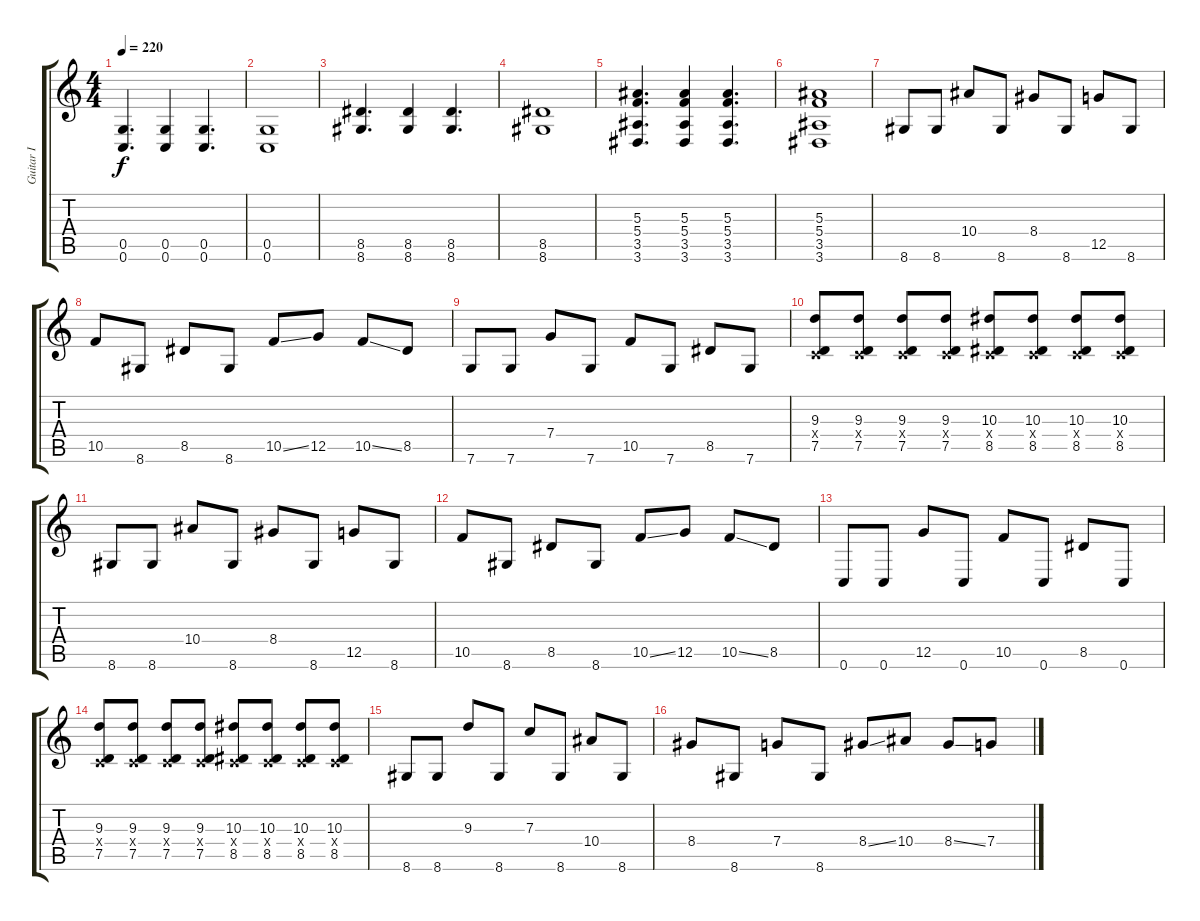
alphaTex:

\track ("Guitar I" "Guitar I") {instrument overdrivenguitar}
\staff {score tabs}
\tuning (D4 A3 F3 C3 G2 C2) {hide}
\ts (4 4)
\tempo 220
\clef g2
\ks c
(0.5 0.6).4{d dy f} (0.5 0.6).4 (0.5 0.6).4{d} |
(0.5 0.6).1 |
(8.5 8.6).4{d} (8.5 8.6).4 (8.5 8.6).4{d} |
(8.5 8.6).1 |
(5.3 5.4 3.5 3.6).4{d} (5.3 5.4 3.5 3.6).4 (5.3 5.4 3.5 3.6).4{d} |
(5.3 5.4 3.5 3.6).1 |
8.6.8 8.6.8 10.4.8 8.6.8 8.4.8 8.6.8 12.5.8 8.6.8 |
10.5.8 8.6.8 8.5.8 8.6.8 10.5{ss}.8 12.5.8 10.5{ss}.8 8.5.8 |
7.6.8 7.6.8 7.4.8 7.6.8 10.5.8 7.6.8 8.5.8 7.6.8 |
(9.3 0.4{x} 7.5).8 (9.3 0.4{x} 7.5).8 (9.3 0.4{x} 7.5).8 (9.3 0.4{x} 7.5).8 (10.3 0.4{x} 8.5).8 (10.3 0.4{x} 8.5).8 (10.3 0.4{x} 8.5).8 (10.3 0.4{x} 8.5).8 |
8.6.8 8.6.8 10.4.8 8.6.8 8.4.8 8.6.8 12.5.8 8.6.8 |
10.5.8 8.6.8 8.5.8 8.6.8 10.5{ss}.8 12.5.8 10.5{ss}.8 8.5.8 |
0.6.8 0.6.8 12.5.8 0.6.8 10.5.8 0.6.8 8.5.8 0.6.8 |
(9.3 0.4{x} 7.5).8 (9.3 0.4{x} 7.5).8 (9.3 0.4{x} 7.5).8 (9.3 0.4{x} 7.5).8 (10.3 0.4{x} 8.5).8 (10.3 0.4{x} 8.5).8 (10.3 0.4{x} 8.5).8 (10.3 0.4{x} 8.5).8 |
8.6.8 8.6.8 9.3.8 8.6.8 7.3.8 8.6.8 10.4.8 8.6.8 |
8.4.8 8.6.8 7.4.8 8.6.8 8.4{ss}.8 10.4.8 8.4{ss}.8 7.4.8
